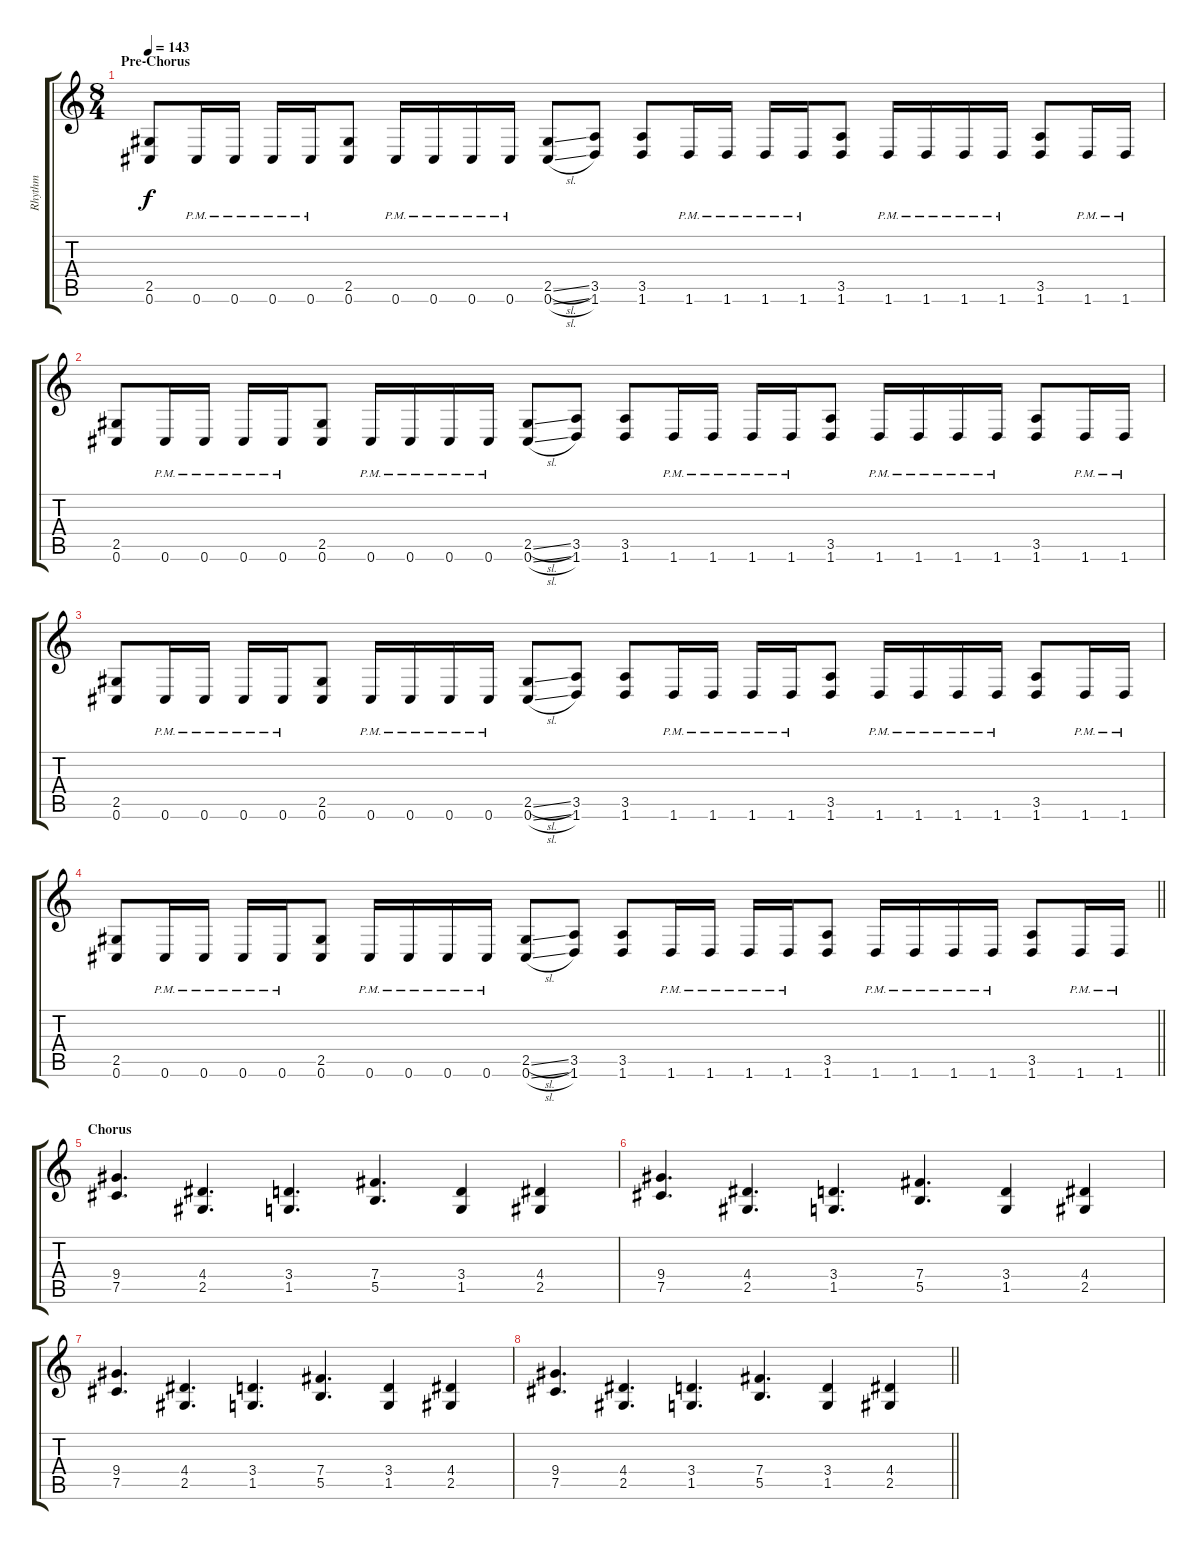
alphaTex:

\track ("Rhythm" "Rhythm") {instrument distortionguitar}
\staff {score tabs}
\tuning (Db4 Ab3 E3 B2 Gb2 Db2) {hide}
\ts (8 4)
\section ("" "Pre-Chorus")
\tempo 143
\clef g2
\ks c
(2.5 0.6).8{dy f} 0.6{pm}.16 0.6{pm}.16 0.6{pm}.16 0.6{pm}.16 (2.5 0.6).8 0.6{pm}.16 0.6{pm}.16 0.6{pm}.16 0.6{pm}.16 (2.5{sl} 0.6{sl}).8 (3.5 1.6).8 (3.5 1.6).8 1.6{pm}.16 1.6{pm}.16 1.6{pm}.16 1.6{pm}.16 (3.5 1.6).8 1.6{pm}.16 1.6{pm}.16 1.6{pm}.16 1.6{pm}.16 (3.5 1.6).8 1.6{pm}.16 1.6{pm}.16 |
(2.5 0.6).8 0.6{pm}.16 0.6{pm}.16 0.6{pm}.16 0.6{pm}.16 (2.5 0.6).8 0.6{pm}.16 0.6{pm}.16 0.6{pm}.16 0.6{pm}.16 (2.5{sl} 0.6{sl}).8 (3.5 1.6).8 (3.5 1.6).8 1.6{pm}.16 1.6{pm}.16 1.6{pm}.16 1.6{pm}.16 (3.5 1.6).8 1.6{pm}.16 1.6{pm}.16 1.6{pm}.16 1.6{pm}.16 (3.5 1.6).8 1.6{pm}.16 1.6{pm}.16 |
(2.5 0.6).8 0.6{pm}.16 0.6{pm}.16 0.6{pm}.16 0.6{pm}.16 (2.5 0.6).8 0.6{pm}.16 0.6{pm}.16 0.6{pm}.16 0.6{pm}.16 (2.5{sl} 0.6{sl}).8 (3.5 1.6).8 (3.5 1.6).8 1.6{pm}.16 1.6{pm}.16 1.6{pm}.16 1.6{pm}.16 (3.5 1.6).8 1.6{pm}.16 1.6{pm}.16 1.6{pm}.16 1.6{pm}.16 (3.5 1.6).8 1.6{pm}.16 1.6{pm}.16 |
\barLineRight lightlight
(2.5 0.6).8 0.6{pm}.16 0.6{pm}.16 0.6{pm}.16 0.6{pm}.16 (2.5 0.6).8 0.6{pm}.16 0.6{pm}.16 0.6{pm}.16 0.6{pm}.16 (2.5{sl} 0.6{sl}).8 (3.5 1.6).8 (3.5 1.6).8 1.6{pm}.16 1.6{pm}.16 1.6{pm}.16 1.6{pm}.16 (3.5 1.6).8 1.6{pm}.16 1.6{pm}.16 1.6{pm}.16 1.6{pm}.16 (3.5 1.6).8 1.6{pm}.16 1.6{pm}.16 |
\section ("" "Chorus")
(9.4 7.5).4{d} (4.4 2.5).4{d} (3.4 1.5).4{d} (7.4 5.5).4{d} (3.4 1.5).4 (4.4 2.5).4 |
(9.4 7.5).4{d} (4.4 2.5).4{d} (3.4 1.5).4{d} (7.4 5.5).4{d} (3.4 1.5).4 (4.4 2.5).4 |
(9.4 7.5).4{d} (4.4 2.5).4{d} (3.4 1.5).4{d} (7.4 5.5).4{d} (3.4 1.5).4 (4.4 2.5).4 |
\barLineRight lightlight
(9.4 7.5).4{d} (4.4 2.5).4{d} (3.4 1.5).4{d} (7.4 5.5).4{d} (3.4 1.5).4 (4.4 2.5).4
